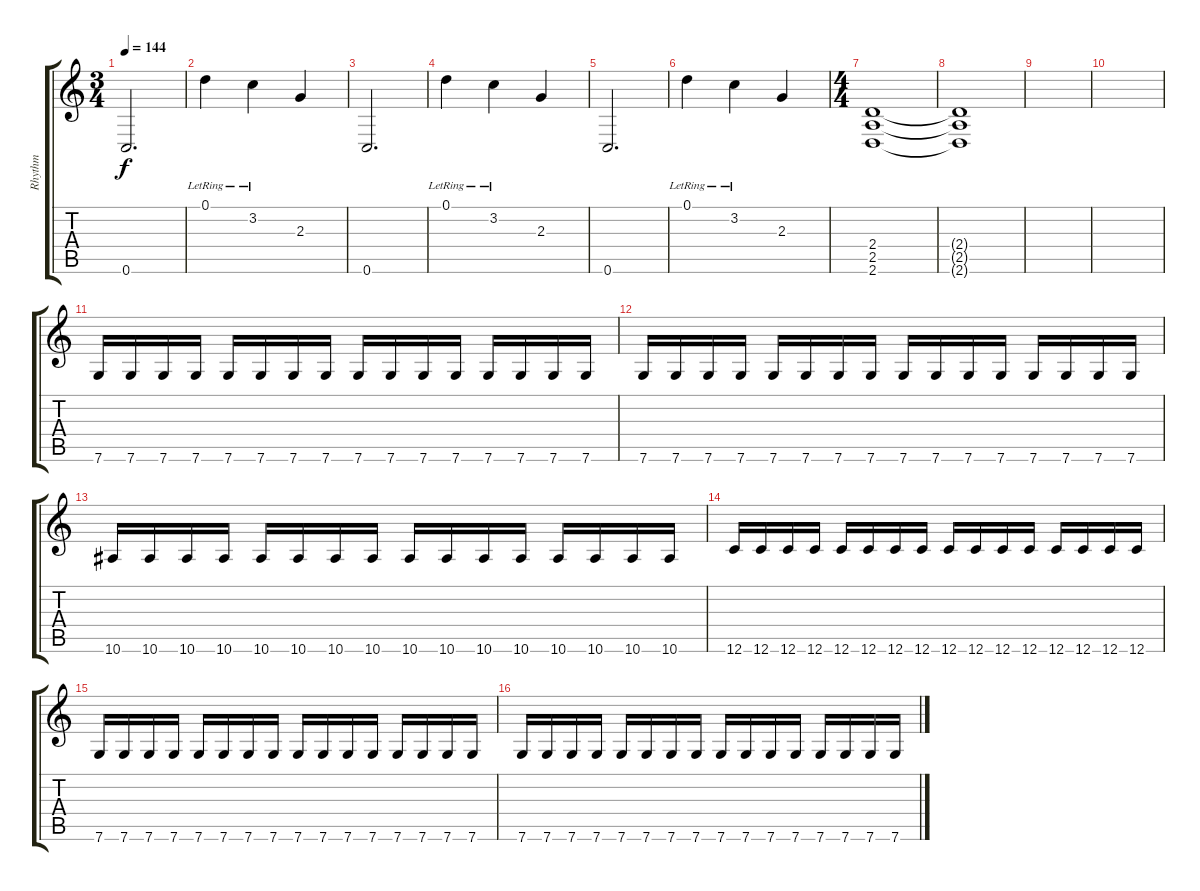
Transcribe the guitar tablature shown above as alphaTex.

\track ("Rhythm" "Rhythm") {instrument distortionguitar}
\staff {score tabs}
\tuning (D4 A3 F3 C3 G2 C2) {hide}
\ts (3 4)
\tempo 144
\clef g2
\ks c
0.6.2{d dy f} |
0.1{lr}.4 3.2{lr}.4 2.3.4 |
0.6.2{d} |
0.1{lr}.4 3.2{lr}.4 2.3.4 |
0.6.2{d} |
0.1{lr}.4 3.2{lr}.4 2.3.4 |
\ts (4 4)
(2.4 2.5 2.6).1 |
(2.4{t} 2.5{t} 2.6{t}).1 |
|
|
7.6.16 7.6.16 7.6.16 7.6.16 7.6.16 7.6.16 7.6.16 7.6.16 7.6.16 7.6.16 7.6.16 7.6.16 7.6.16 7.6.16 7.6.16 7.6.16 |
7.6.16 7.6.16 7.6.16 7.6.16 7.6.16 7.6.16 7.6.16 7.6.16 7.6.16 7.6.16 7.6.16 7.6.16 7.6.16 7.6.16 7.6.16 7.6.16 |
10.6.16 10.6.16 10.6.16 10.6.16 10.6.16 10.6.16 10.6.16 10.6.16 10.6.16 10.6.16 10.6.16 10.6.16 10.6.16 10.6.16 10.6.16 10.6.16 |
12.6.16 12.6.16 12.6.16 12.6.16 12.6.16 12.6.16 12.6.16 12.6.16 12.6.16 12.6.16 12.6.16 12.6.16 12.6.16 12.6.16 12.6.16 12.6.16 |
7.6.16 7.6.16 7.6.16 7.6.16 7.6.16 7.6.16 7.6.16 7.6.16 7.6.16 7.6.16 7.6.16 7.6.16 7.6.16 7.6.16 7.6.16 7.6.16 |
7.6.16 7.6.16 7.6.16 7.6.16 7.6.16 7.6.16 7.6.16 7.6.16 7.6.16 7.6.16 7.6.16 7.6.16 7.6.16 7.6.16 7.6.16 7.6.16
